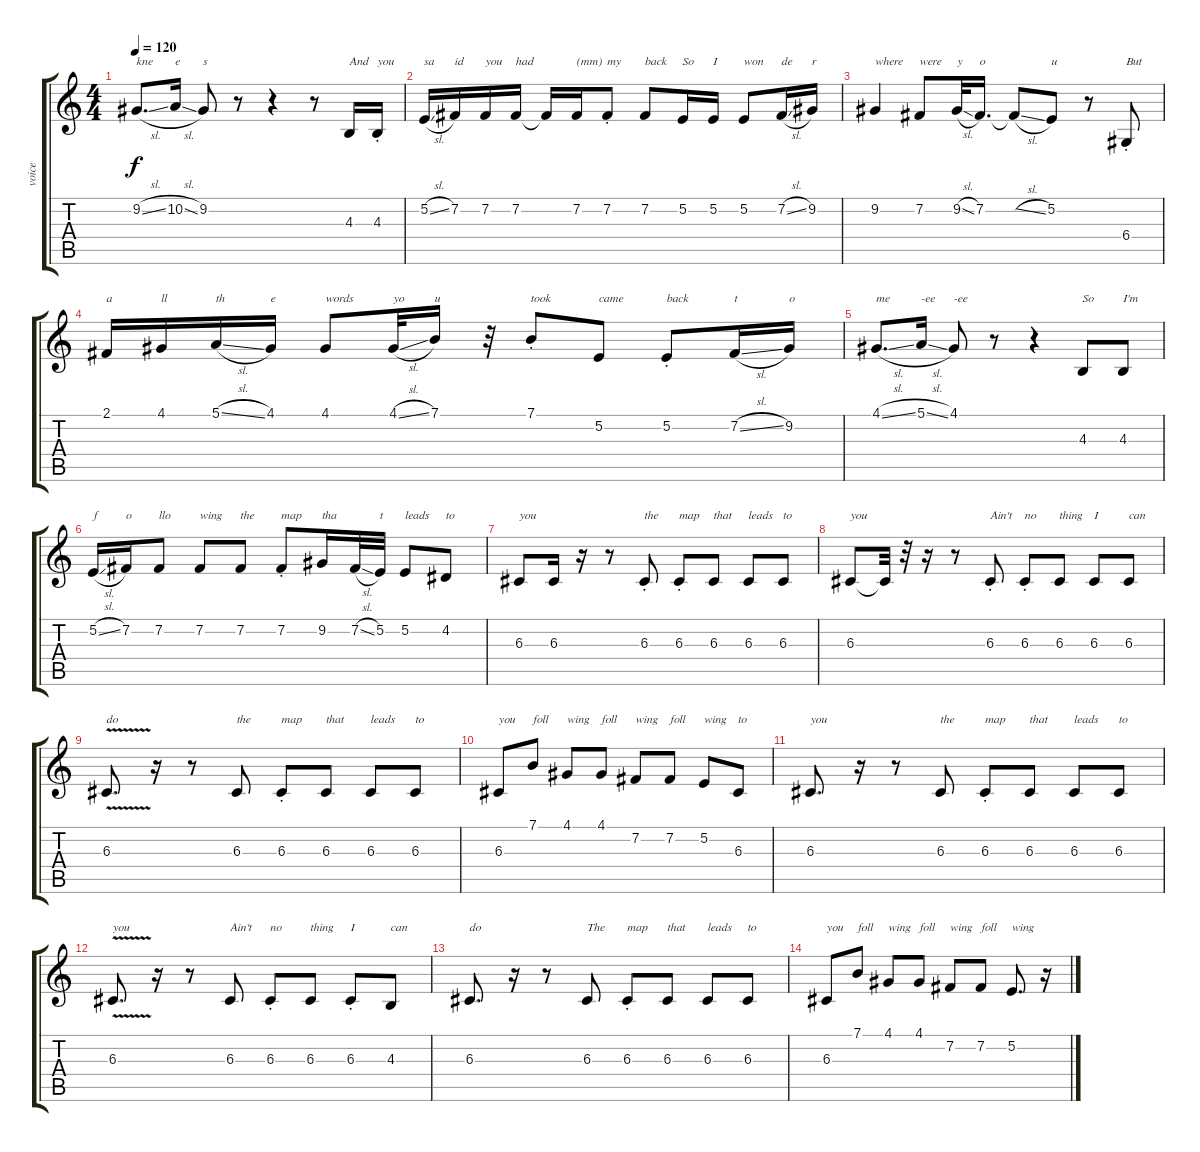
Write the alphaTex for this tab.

\track ("voice" "voice") {instrument lead2sawtooth}
\staff {score tabs}
\tuning (E4 B3 G3 D3 A2 E2) {hide}
\ts (4 4)
\tempo 120
\clef g2
\ks c
9.2{sl}.8{d txt "kne" dy f} 10.2{sl}.16{txt "e"} 9.2.8{txt "s"} r.8 r.4 r.8 4.3.16{txt "And"} 4.3{st}.16{txt "you"} |
5.2{sl}.16{txt "sa"} 7.2.16{txt "id"} 7.2.16{txt "you"} 7.2.16{txt "had"} 7.2{t}.16 7.2.16{txt "(mm)"} 7.2{st}.8{txt "my"} 7.2.8{txt "back"} 5.2.16{txt "So"} 5.2.16{txt "I"} 5.2.8{txt "won"} 7.2{sl}.16{txt "de"} 9.2.16{txt "r"} |
9.2.4{txt "where"} 7.2.8{txt "were"} 9.2{sl}.32{txt "y"} 7.2.16{d txt "o"} 7.2{sl t}.8 5.2.8{txt "u"} r.8 6.4{st}.8{txt "But"} |
2.1.16{txt "a"} 4.1.16{txt "ll"} 5.1{sl}.16{txt "th"} 4.1.16{txt "e"} 4.1.8{txt "words"} 4.1{sl}.32{txt "yo"} 7.1.16{txt "u"} r.32 7.1{st}.8{txt "took"} 5.2.8{txt "came"} 5.2{st}.8{txt "back"} 7.2{sl}.16{txt "t"} 9.2.16{txt "o"} |
4.1{sl}.8{d txt "me"} 5.1{sl}.16{txt "-ee"} 4.1.8{txt "-ee"} r.8 r.4 4.3.8{txt "So"} 4.3.8{txt "I'm"} |
5.2{sl}.16{txt "f"} 7.2.16{txt "o"} 7.2.8{txt "llo"} 7.2.8{txt "wing"} 7.2.8{txt "the"} 7.2{st}.8{txt "map"} 9.2.16{txt "tha"} 7.2{sl}.32 5.2.32{txt "t"} 5.2.8{txt "leads"} 4.2.8{txt "to"} |
6.3.8{txt "you"} 6.3.16 r.16 r.8 6.3{st}.8{txt "the"} 6.3{st}.8{txt "map"} 6.3.8{txt "that"} 6.3.8{txt "leads"} 6.3.8{txt "to"} |
6.3.8{txt "you"} 6.3{t}.32 r.32 r.16 r.8 6.3{st}.8{txt "Ain't"} 6.3{st}.8{txt "no"} 6.3.8{txt "thing"} 6.3.8{txt "I"} 6.3.8{txt "can"} |
6.3{v}.8{d txt "do"} r.16 r.8 6.3.8{txt "the"} 6.3{st}.8{txt "map"} 6.3.8{txt "that"} 6.3.8{txt "leads"} 6.3.8{txt "to"} |
6.3.8{txt "you"} 7.1.8{txt "foll"} 4.1.8{txt "wing"} 4.1.8{txt "foll"} 7.2.8{txt "wing"} 7.2.8{txt "foll"} 5.2.8{txt "wing"} 6.3.8{txt "to"} |
6.3.8{d txt "you"} r.16 r.8 6.3.8{txt "the"} 6.3{st}.8{txt "map"} 6.3.8{txt "that"} 6.3.8{txt "leads"} 6.3.8{txt "to"} |
6.3{v}.8{d txt "you"} r.16 r.8 6.3.8{txt "Ain't"} 6.3{st}.8{txt "no"} 6.3.8{txt "thing"} 6.3{st}.8{txt "I"} 4.3.8{txt "can"} |
6.3.8{d txt "do"} r.16 r.8 6.3.8{txt "The"} 6.3{st}.8{txt "map"} 6.3.8{txt "that"} 6.3.8{txt "leads"} 6.3.8{txt "to"} |
6.3.8{txt "you"} 7.1.8{txt "foll"} 4.1.8{txt "wing"} 4.1.8{txt "foll"} 7.2.8{txt "wing"} 7.2.8{txt "foll"} 5.2.8{d txt "wing"} r.16
